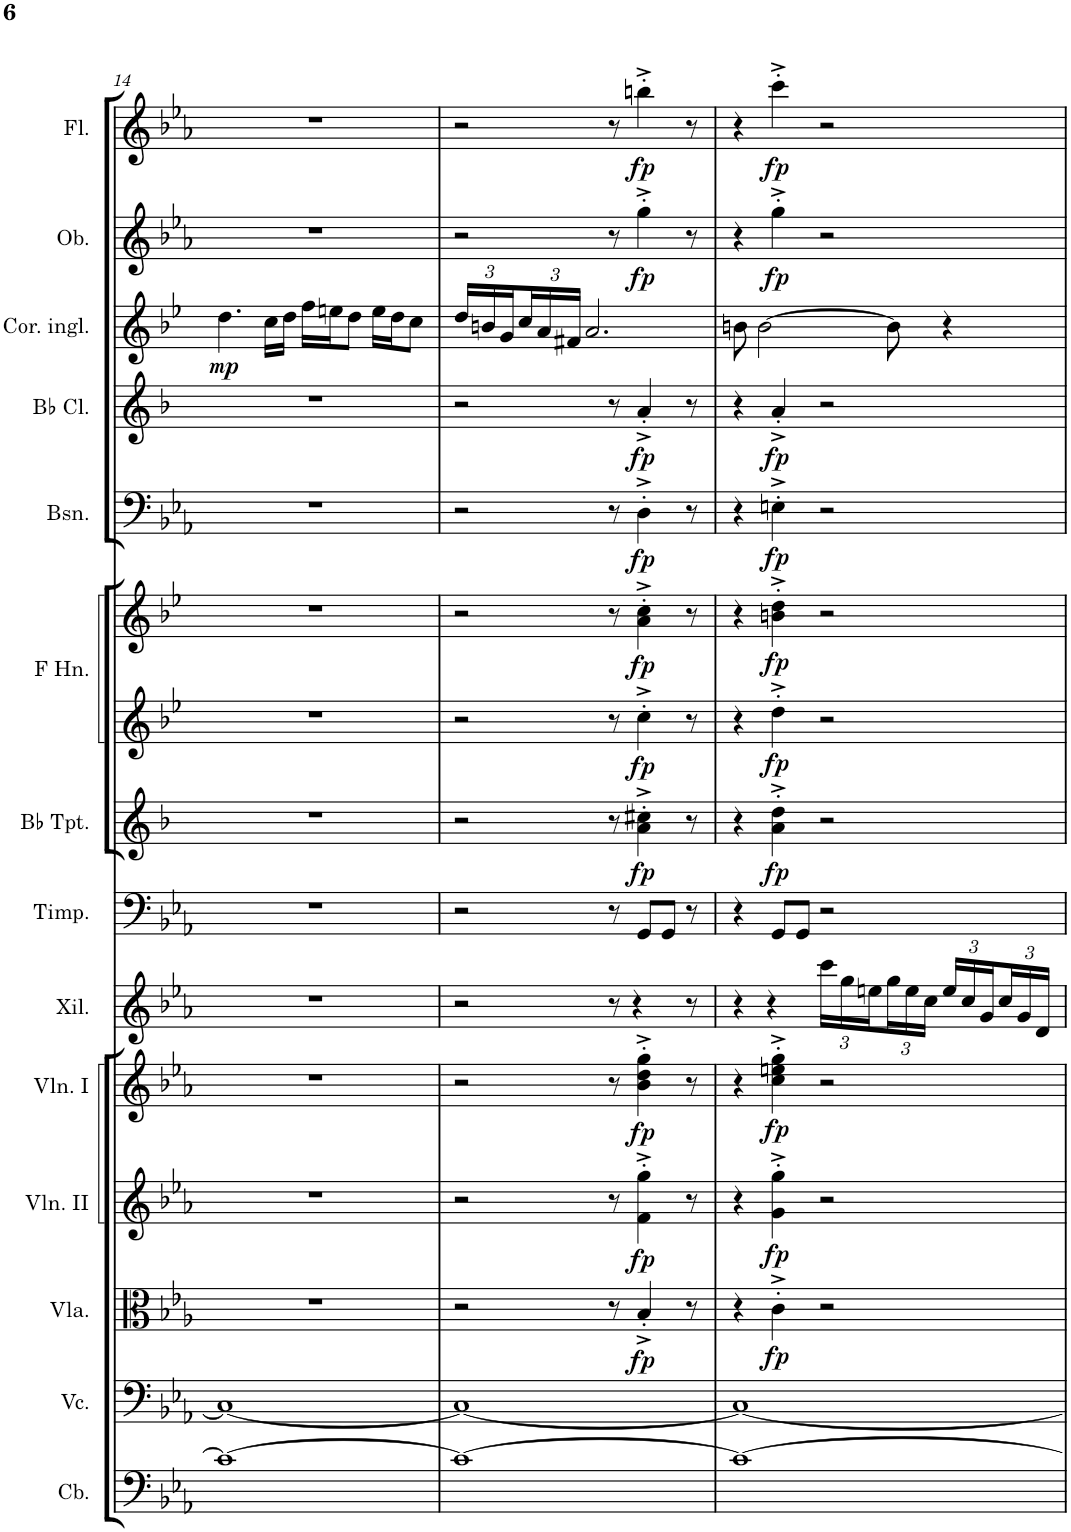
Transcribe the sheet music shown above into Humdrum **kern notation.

**kern	**kern	**kern	**dynam	**kern	**dynam	**kern	**dynam	**kern	**kern	**kern	**dynam	**kern	**kern	**dynam	**kern	**dynam	**kern	**dynam	**kern	**dynam	**kern	**dynam	**kern	**dynam
*part14	*part13	*part12	*part12	*part11	*part11	*part10	*part10	*part9	*part8	*part7	*part7	*part6	*part6	*part6	*part5	*part5	*part4	*part4	*part3	*part3	*part2	*part2	*part1	*part1
*staff15	*staff14	*staff13	*staff13	*staff12	*staff12	*staff11	*staff11	*staff10	*staff9	*staff8	*staff8	*staff7	*staff6	*staff6/7	*staff5	*staff5	*staff4	*staff4	*staff3	*staff3	*staff2	*staff2	*staff1	*staff1
*I"Contrabasses	*I"Violoncellos	*I"Violas	*	*I"Violins II	*	*I"Violins I	*	*I"Xilofono	*I"Timpani	*I"Trumpets in Bb	*	*I"Horns in F	*	*	*I"Bassoons	*	*I"Clarinets in Bb	*	*I"Corno inglese	*	*I"Oboes	*	*I"Flutes	*
*I'Cb.	*I'Vc.	*I'Vla.	*	*I'Vln. II	*	*I'Vln. I	*	*I'Xil.	*I'Timp.	*	*	*	*	*	*I'Bsn.	*	*	*	*I'Cor. ingl.	*	*I'Ob.	*	*I'Fl.	*
!!LO:PB:g=z
*clefF4	*clefF4	*clefC3	*	*clefG2	*	*clefG2	*	*clefG2	*clefF4	*clefG2	*	*clefG2	*clefG2	*	*clefF4	*	*clefG2	*	*clefG2	*	*clefG2	*	*clefG2	*
*Trd7c12	*	*	*	*	*	*	*	*Trd-7c-12	*	*Trd1c2	*	*Trd4c7	*Trd4c7	*	*	*	*Trd1c2	*	*Trd4c7	*	*	*	*	*
*k[b-e-a-]	*k[b-e-a-]	*k[b-e-a-]	*	*k[b-e-a-]	*	*k[b-e-a-]	*	*k[b-e-a-]	*k[b-e-a-]	*k[b-]	*	*k[b-e-]	*k[b-e-]	*	*k[b-e-a-]	*	*k[b-]	*	*k[b-e-]	*	*k[b-e-a-]	*	*k[b-e-a-]	*
*M4/4	*M4/4	*M4/4	*	*M4/4	*	*M4/4	*	*M4/4	*M4/4	*M4/4	*	*M4/4	*M4/4	*	*M4/4	*	*M4/4	*	*M4/4	*	*M4/4	*	*M4/4	*
=14	=14	=14	=14	=14	=14	=14	=14	=14	=14	=14	=14	=14	=14	=14	=14	=14	=14	=14	=14	=14	=14	=14	=14	=14
!	!	!	!	!	!	!	!	!	!	!	!	!	!	!	!	!	!	!	!	!LO:DY:b	!	!	!	!
1c_	1C_	1r	.	1r	.	1r	.	1r	1r	1r	.	1r	1r	.	1r	.	1r	.	4.dd\	mp	1r	.	1r	.
.	.	.	.	.	.	.	.	.	.	.	.	.	.	.	.	.	.	.	16cc\LL	.	.	.	.	.
.	.	.	.	.	.	.	.	.	.	.	.	.	.	.	.	.	.	.	16dd\JJ	.	.	.	.	.
.	.	.	.	.	.	.	.	.	.	.	.	.	.	.	.	.	.	.	16ff\LL	.	.	.	.	.
.	.	.	.	.	.	.	.	.	.	.	.	.	.	.	.	.	.	.	16een\J	.	.	.	.	.
.	.	.	.	.	.	.	.	.	.	.	.	.	.	.	.	.	.	.	8dd\J	.	.	.	.	.
.	.	.	.	.	.	.	.	.	.	.	.	.	.	.	.	.	.	.	16ee\LL	.	.	.	.	.
.	.	.	.	.	.	.	.	.	.	.	.	.	.	.	.	.	.	.	16dd\J	.	.	.	.	.
.	.	.	.	.	.	.	.	.	.	.	.	.	.	.	.	.	.	.	8cc\J	.	.	.	.	.
=15	=15	=15	=15	=15	=15	=15	=15	=15	=15	=15	=15	=15	=15	=15	=15	=15	=15	=15	=15	=15	=15	=15	=15	=15
*	*	*	*	*	*	*	*	*	*	*	*	*	*	*	*	*	*	*	*Xbrackettup	*	*	*	*	*
1c_	1C_	2r	.	2r	.	2r	.	2r	2r	2r	.	2r	2r	.	2r	.	2r	.	24dd/LL	.	2r	.	2r	.
.	.	.	.	.	.	.	.	.	.	.	.	.	.	.	.	.	.	.	24bn/	.	.	.	.	.
.	.	.	.	.	.	.	.	.	.	.	.	.	.	.	.	.	.	.	24g/	.	.	.	.	.
.	.	.	.	.	.	.	.	.	.	.	.	.	.	.	.	.	.	.	24cc/	.	.	.	.	.
.	.	.	.	.	.	.	.	.	.	.	.	.	.	.	.	.	.	.	24a/	.	.	.	.	.
.	.	.	.	.	.	.	.	.	.	.	.	.	.	.	.	.	.	.	24f#X/JJ	.	.	.	.	.
.	.	.	.	.	.	.	.	.	.	.	.	.	.	.	.	.	.	.	2.a/	.	.	.	.	.
.	.	8r	.	8r	.	8r	.	8r	8r	8r	.	8r	8r	.	8r	.	8r	.	.	.	8r	.	8r	.
!	!	!	!LO:DY:b	!	!LO:DY:b	!	!LO:DY:b	!	!	!	!LO:DY:b	!	!	!LO:DY:b=2	!	!	!	!	!	!	!	!	!	!
!	!	!	!	!	!	!	!	!	!	!	!	!	!	!LO:DY:n=1:b	!	!LO:DY:b	!	!LO:DY:b	!	!	!	!LO:DY:b	!	!LO:DY:b
.	.	4B-'^/	fp	4f\'^ 4gg\'^	fp	4b-\'^ 4dd\'^ 4gg\'^	fp	4r	8GG/L	4a\'^ 4cc#X\'^	fp	4cc'^\	4a\'^ 4cc\'^	fp fp	4D'^\	fp	4a'^/	fp	.	.	4gg'^\	fp	4bbn'^\	fp
.	.	.	.	.	.	.	.	.	8GG/J	.	.	.	.	.	.	.	.	.	.	.	.	.	.	.
.	.	8r	.	8r	.	8r	.	8r	8r	8r	.	8r	8r	.	8r	.	8r	.	.	.	8r	.	8r	.
=16	=16	=16	=16	=16	=16	=16	=16	=16	=16	=16	=16	=16	=16	=16	=16	=16	=16	=16	=16	=16	=16	=16	=16	=16
1c_	1C_	4r	.	4r	.	4r	.	4r	4r	4r	.	4r	4r	.	4r	.	4r	.	8bn\	.	4r	.	4r	.
.	.	.	.	.	.	.	.	.	.	.	.	.	.	.	.	.	.	.	[2b\	.	.	.	.	.
!	!	!	!LO:DY:b	!	!LO:DY:b	!	!LO:DY:b	!	!	!	!LO:DY:b	!	!	!LO:DY:b=2	!	!	!	!	!	!	!	!	!	!
!	!	!	!	!	!	!	!	!	!	!	!	!	!	!LO:DY:n=1:b	!	!LO:DY:b	!	!LO:DY:b	!	!	!	!LO:DY:b	!	!LO:DY:b
.	.	4c'^\	fp	4g\'^ 4gg\'^	fp	4cc\'^ 4een\'^ 4gg\'^	fp	4r	8GG/L	4a\'^ 4dd\'^	fp	4dd'^\	4bn\'^ 4dd\'^	fp fp	4En'^\	fp	4a'^/	fp	.	.	4gg'^\	fp	4ccc'^\	fp
.	.	.	.	.	.	.	.	.	8GG/J	.	.	.	.	.	.	.	.	.	.	.	.	.	.	.
*	*	*	*	*	*	*	*	*Xbrackettup	*	*	*	*	*	*	*	*	*	*	*	*	*	*	*	*
.	.	2r	.	2r	.	2r	.	24ccc\LL	2r	2r	.	2r	2r	.	2r	.	2r	.	.	.	2r	.	2r	.
.	.	.	.	.	.	.	.	24gg\	.	.	.	.	.	.	.	.	.	.	.	.	.	.	.	.
.	.	.	.	.	.	.	.	24een\	.	.	.	.	.	.	.	.	.	.	.	.	.	.	.	.
.	.	.	.	.	.	.	.	24gg\	.	.	.	.	.	.	.	.	.	.	8b\]	.	.	.	.	.
.	.	.	.	.	.	.	.	24ee\	.	.	.	.	.	.	.	.	.	.	.	.	.	.	.	.
.	.	.	.	.	.	.	.	24cc\JJ	.	.	.	.	.	.	.	.	.	.	.	.	.	.	.	.
.	.	.	.	.	.	.	.	24ee/LL	.	.	.	.	.	.	.	.	.	.	4r	.	.	.	.	.
.	.	.	.	.	.	.	.	24cc/	.	.	.	.	.	.	.	.	.	.	.	.	.	.	.	.
.	.	.	.	.	.	.	.	24g/	.	.	.	.	.	.	.	.	.	.	.	.	.	.	.	.
.	.	.	.	.	.	.	.	24cc/	.	.	.	.	.	.	.	.	.	.	.	.	.	.	.	.
.	.	.	.	.	.	.	.	24g/	.	.	.	.	.	.	.	.	.	.	.	.	.	.	.	.
.	.	.	.	.	.	.	.	24d/JJ	.	.	.	.	.	.	.	.	.	.	.	.	.	.	.	.
=	=	=	=	=	=	=	=	=	=	=	=	=	=	=	=	=	=	=	=	=	=	=	=	=
*-	*-	*-	*-	*-	*-	*-	*-	*-	*-	*-	*-	*-	*-	*-	*-	*-	*-	*-	*-	*-	*-	*-	*-	*-
